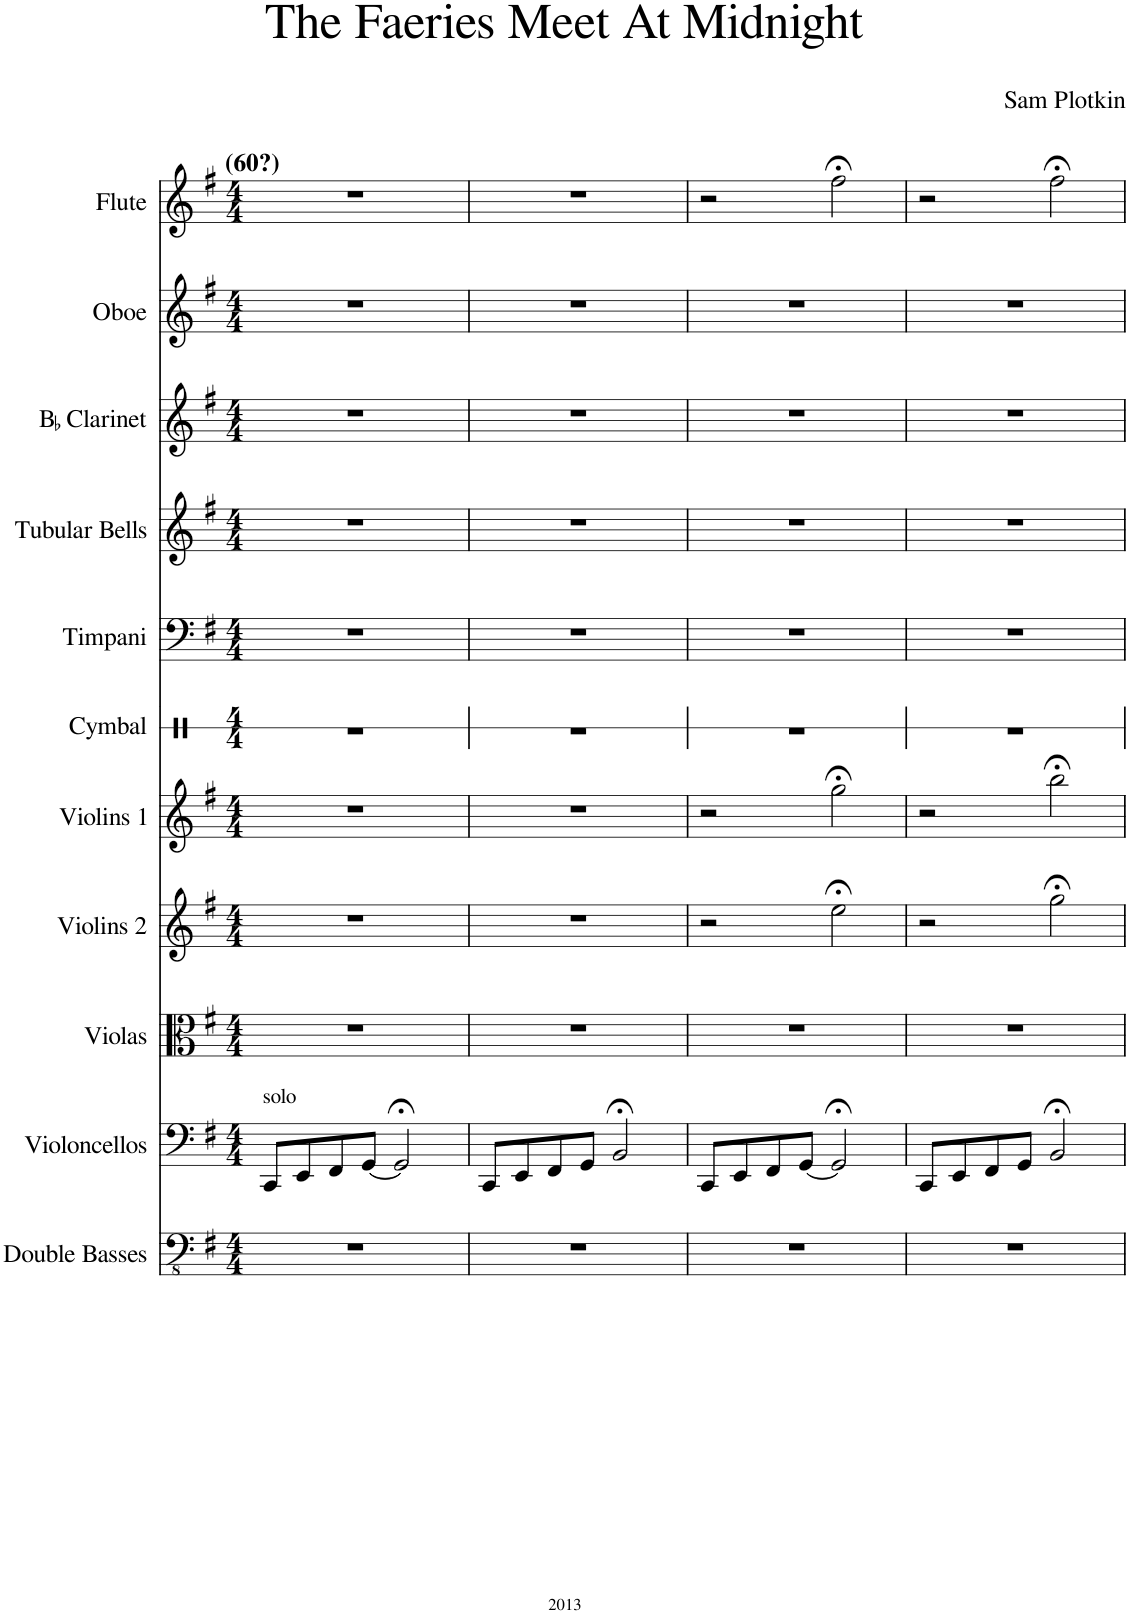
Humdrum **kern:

**kern	**kern	**kern	**kern	**kern	**kern	**kern	**kern	**kern	**kern	**kern
*part11	*part10	*part9	*part8	*part7	*part6	*part5	*part4	*part3	*part2	*part1
*staff11	*staff10	*staff9	*staff8	*staff7	*staff6	*staff5	*staff4	*staff3	*staff2	*staff1
*I"Double Basses	*I"Violoncellos	*I"Violas	*I"Violins 2	*I"Violins 1	*I"Cymbal	*I"Timpani	*I"Tubular Bells	*I"BaccidentalFlat Clarinet	*I"Oboe	*I"Flute
*I'Dbs.	*I'Vlcs.	*I'Vlas.	*I'Vlns. 2	*I'Vlns. 1	*I'Cym.	*I'Timp.	*I'Tu. Be.	*I'BaccidentalFlat Cl.	*I'Ob.	*I'Fl.
*	*	*	*	*	*stria1	*	*	*	*	*
*clefFv4	*clefF4	*clefC3	*clefG2	*clefG2	*clefX	*clefF4	*clefG2	*clefG2	*clefG2	*clefG2
*	*	*	*	*	*	*	*	*ITrd1c2	*	*
*k[f#]	*k[f#]	*k[f#]	*k[f#]	*k[f#]	*k[]	*k[f#]	*k[f#]	*k[f#]	*k[f#]	*k[f#]
*M4/4	*M4/4	*M4/4	*M4/4	*M4/4	*M4/4	*M4/4	*M4/4	*M4/4	*M4/4	*M4/4
=1	=1	=1	=1	=1	=1	=1	=1	=1	=1	=1
!	!	!	!	!	!	!	!	!	!	!LO:TX:a:B:t=(60?)
!	!LO:TX:a:t=solo	!	!	!	!	!	!	!	!	!
1r	8CC/L	1r	1r	1r	1r	1r	1r	1r	1r	1r
.	8EE/	.	.	.	.	.	.	.	.	.
.	8FF#/	.	.	.	.	.	.	.	.	.
.	[8GG/J	.	.	.	.	.	.	.	.	.
.	2GG;</]	.	.	.	.	.	.	.	.	.
=2	=2	=2	=2	=2	=2	=2	=2	=2	=2	=2
1r	8CC/L	1r	1r	1r	1r	1r	1r	1r	1r	1r
.	8EE/	.	.	.	.	.	.	.	.	.
.	8FF#/	.	.	.	.	.	.	.	.	.
.	8GG/J	.	.	.	.	.	.	.	.	.
.	2BB;</	.	.	.	.	.	.	.	.	.
=3	=3	=3	=3	=3	=3	=3	=3	=3	=3	=3
1r	8CC/L	1r	2r	2r	1r	1r	1r	1r	1r	2r
.	8EE/	.	.	.	.	.	.	.	.	.
.	8FF#/	.	.	.	.	.	.	.	.	.
.	[8GG/J	.	.	.	.	.	.	.	.	.
.	2GG;</]	.	2ee;<\	2gg;<\	.	.	.	.	.	2ff#;<\
=4	=4	=4	=4	=4	=4	=4	=4	=4	=4	=4
1r	8CC/L	1r	2r	2r	1r	1r	1r	1r	1r	2r
.	8EE/	.	.	.	.	.	.	.	.	.
.	8FF#/	.	.	.	.	.	.	.	.	.
.	8GG/J	.	.	.	.	.	.	.	.	.
.	2BB;</	.	2gg;<\	2bb;<\	.	.	.	.	.	2ff#;<\
=	=	=	=	=	=	=	=	=	=	=
*-	*-	*-	*-	*-	*-	*-	*-	*-	*-	*-
